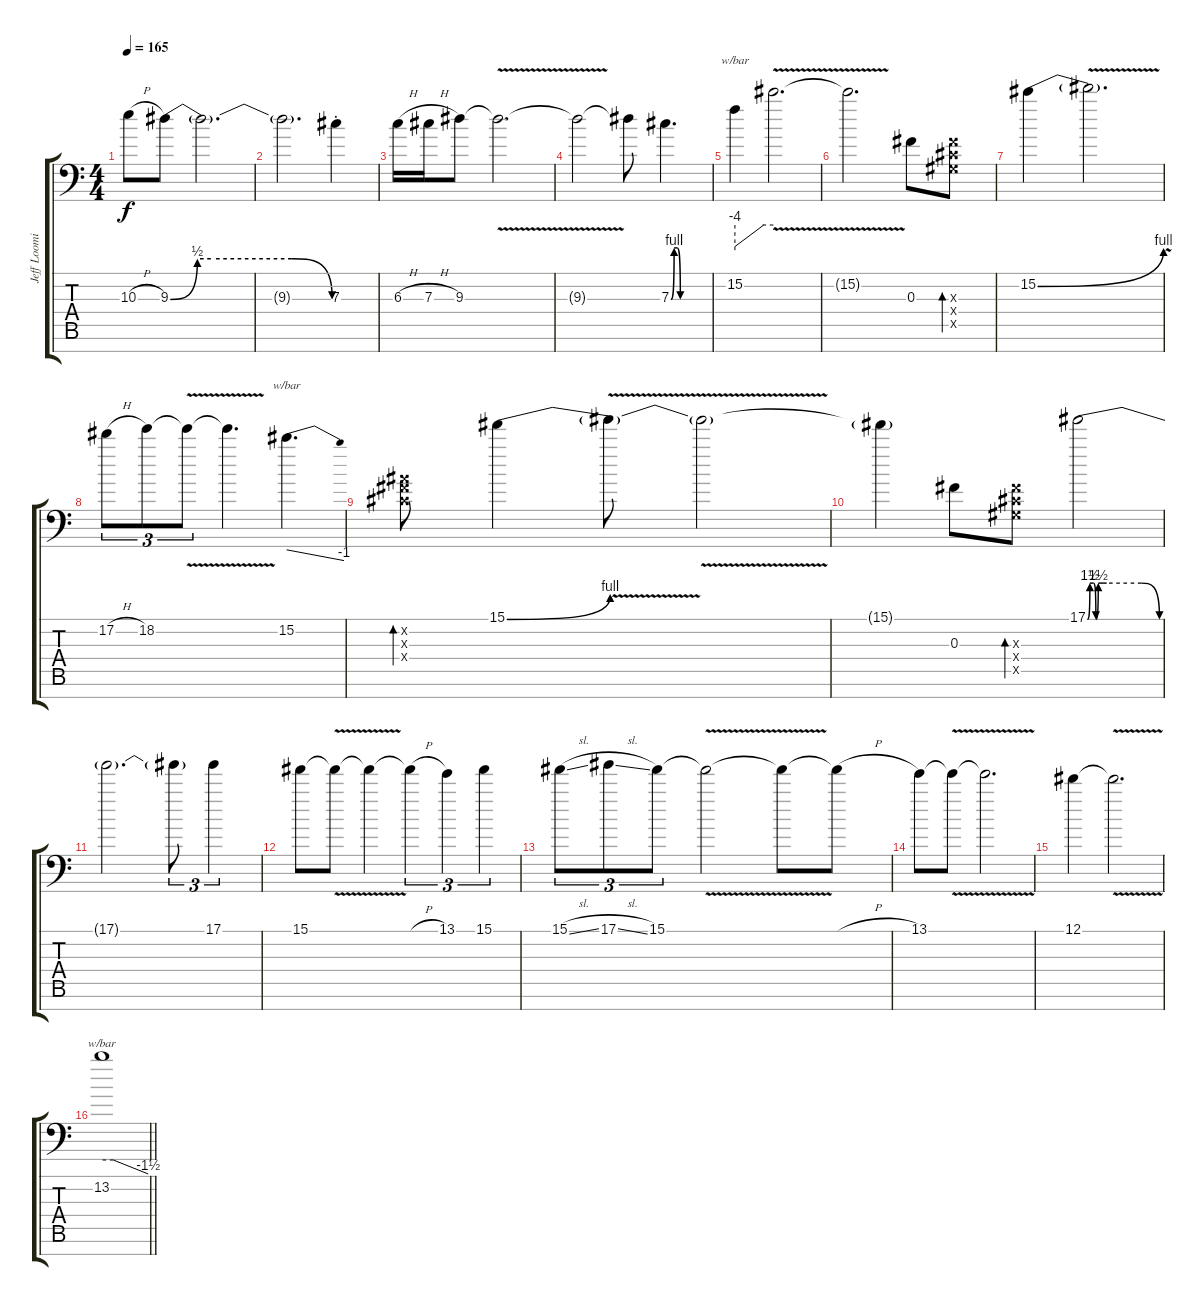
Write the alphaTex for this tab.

\track ("Jeff Loomis Lead Gtr" "Jeff Loomi") {instrument distortionguitar}
\staff {score tabs}
\tuning (Eb4 Bb3 Gb3 Db3 Ab2 Eb2 Bb1) {hide}
\ts (4 4)
\tempo 165
\clef f4
\ks c
10.3{h}.8{dy f} 9.3{be (custom 0 0 10 2 15 2 45 2 60 0)}.8 9.3{t}.2{d} |
9.3{t}.2{d} 7.3{st}.4 |
6.3{h}.16 7.3{h}.16 9.3.8 9.3{v t}.2{d} |
9.3{t}.2 9.3{t}.8 7.3{be (custom 0 0 5 4 10 4 15 0 60 0)}.4{d} |
15.2.4{tbe (custom default 0 -16 45 0 60 0)} 15.2{v t}.2{d} |
15.2{t}.2{d} 0.3.8 (0.3{x} 0.4{x} 0.5{x}).8{bd 480} |
15.2{be (bend 0 0 60 4)}.4 15.2{v t}.2{d} |
17.2{h}.8{tu (3 2)} 18.2.8{tu (3 2)} 18.2{v t}.8{tu (3 2)} 18.2{t}.4{d} 15.2.4{d tbe (dive default 0 0 60 -4)} |
(0.2{x} 0.3{x} 0.4{x}).8{bd 240} 15.1{be (bend 0 0 60 4)}.4 15.1{v t}.8 15.1{t}.2 |
15.1{t}.4 0.3.8 (0.3{x} 0.4{x} 0.5{x}).8{bd 480} 17.1{be (custom 0 0 2 6 5 6 7 0 9 6 13 6 16 6 45 6 60 0)}.2 |
17.1{t}.2{d} 17.1{t}.8{tu (3 2)} 17.1.4{tu (3 2)} |
15.1.8 15.1{v t}.8 15.1{t}.4 15.1{h t}.4{tu (3 2)} 13.1.4{tu (3 2)} 15.1.4{tu (3 2)} |
15.1{sl}.8{tu (3 2)} 17.1{sl}.8{tu (3 2)} 15.1.8{tu (3 2)} 15.1{v t}.2 15.1{t}.8 15.1{h t}.8 |
13.1.8 13.1{v t}.8 13.1{t}.2{d} |
12.1.4 12.1{v t}.2{d} |
\barLineRight lightlight
13.2.1{tbe (custom default 0 0 15 0 60 -6)}
